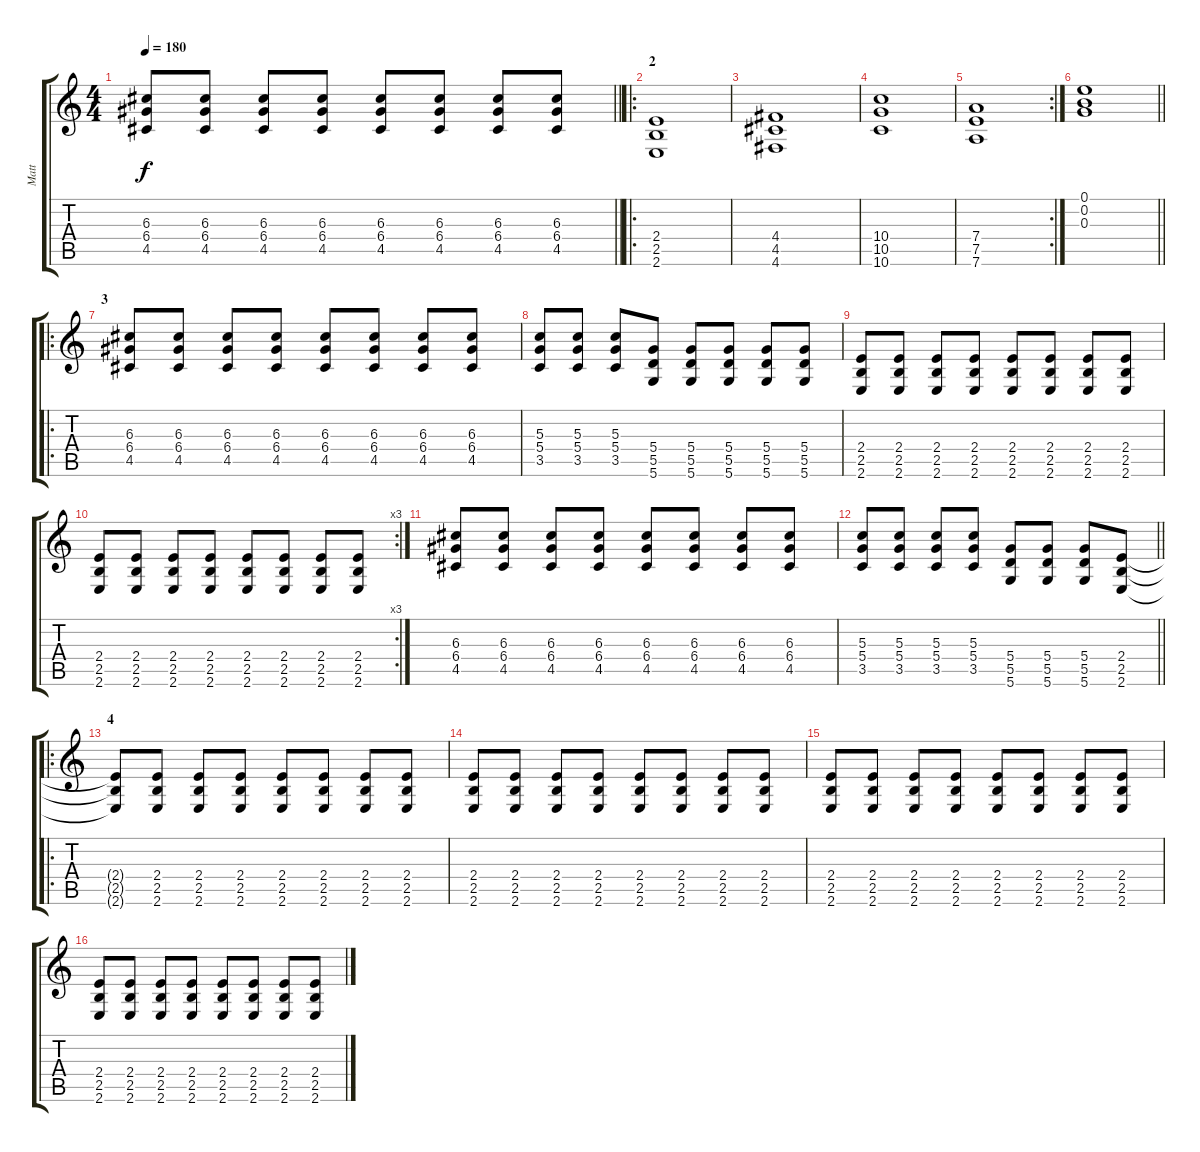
\track ("Matt" "Matt") {instrument distortionguitar}
\staff {score tabs}
\tuning (E4 B3 G3 D3 A2 D2) {hide}
\ts (4 4)
\tempo 180
\clef g2
\barLineRight lightlight
\ks c
(6.3 6.4 4.5).8{dy f} (6.3 6.4 4.5).8 (6.3 6.4 4.5).8 (6.3 6.4 4.5).8 (6.3 6.4 4.5).8 (6.3 6.4 4.5).8 (6.3 6.4 4.5).8 (6.3 6.4 4.5).8 |
\ro
\section ("" "2")
(2.4 2.5 2.6).1 |
(4.4 4.5 4.6).1 |
(10.4 10.5 10.6).1 |
\rc 2
(7.4 7.5 7.6).1 |
\barLineRight lightlight
(0.1 0.2 0.3).1 |
\ro
\section ("" "3")
(6.3 6.4 4.5).8 (6.3 6.4 4.5).8 (6.3 6.4 4.5).8 (6.3 6.4 4.5).8 (6.3 6.4 4.5).8 (6.3 6.4 4.5).8 (6.3 6.4 4.5).8 (6.3 6.4 4.5).8 |
(5.3 5.4 3.5).8 (5.3 5.4 3.5).8 (5.3 5.4 3.5).8 (5.4 5.5 5.6).8 (5.4 5.5 5.6).8 (5.4 5.5 5.6).8 (5.4 5.5 5.6).8 (5.4 5.5 5.6).8 |
(2.4 2.5 2.6).8 (2.4 2.5 2.6).8 (2.4 2.5 2.6).8 (2.4 2.5 2.6).8 (2.4 2.5 2.6).8 (2.4 2.5 2.6).8 (2.4 2.5 2.6).8 (2.4 2.5 2.6).8 |
\rc 3
(2.4 2.5 2.6).8 (2.4 2.5 2.6).8 (2.4 2.5 2.6).8 (2.4 2.5 2.6).8 (2.4 2.5 2.6).8 (2.4 2.5 2.6).8 (2.4 2.5 2.6).8 (2.4 2.5 2.6).8 |
(6.3 6.4 4.5).8 (6.3 6.4 4.5).8 (6.3 6.4 4.5).8 (6.3 6.4 4.5).8 (6.3 6.4 4.5).8 (6.3 6.4 4.5).8 (6.3 6.4 4.5).8 (6.3 6.4 4.5).8 |
\barLineRight lightlight
(5.3 5.4 3.5).8 (5.3 5.4 3.5).8 (5.3 5.4 3.5).8 (5.3 5.4 3.5).8 (5.4 5.5 5.6).8 (5.4 5.5 5.6).8 (5.4 5.5 5.6).8 (2.4 2.5 2.6).8 |
\ro
\section ("" "4")
(2.4{t} 2.5{t} 2.6{t}).8 (2.4 2.5 2.6).8 (2.4 2.5 2.6).8 (2.4 2.5 2.6).8 (2.4 2.5 2.6).8 (2.4 2.5 2.6).8 (2.4 2.5 2.6).8 (2.4 2.5 2.6).8 |
(2.4 2.5 2.6).8 (2.4 2.5 2.6).8 (2.4 2.5 2.6).8 (2.4 2.5 2.6).8 (2.4 2.5 2.6).8 (2.4 2.5 2.6).8 (2.4 2.5 2.6).8 (2.4 2.5 2.6).8 |
(2.4 2.5 2.6).8 (2.4 2.5 2.6).8 (2.4 2.5 2.6).8 (2.4 2.5 2.6).8 (2.4 2.5 2.6).8 (2.4 2.5 2.6).8 (2.4 2.5 2.6).8 (2.4 2.5 2.6).8 |
(2.4 2.5 2.6).8 (2.4 2.5 2.6).8 (2.4 2.5 2.6).8 (2.4 2.5 2.6).8 (2.4 2.5 2.6).8 (2.4 2.5 2.6).8 (2.4 2.5 2.6).8 (2.4 2.5 2.6).8
